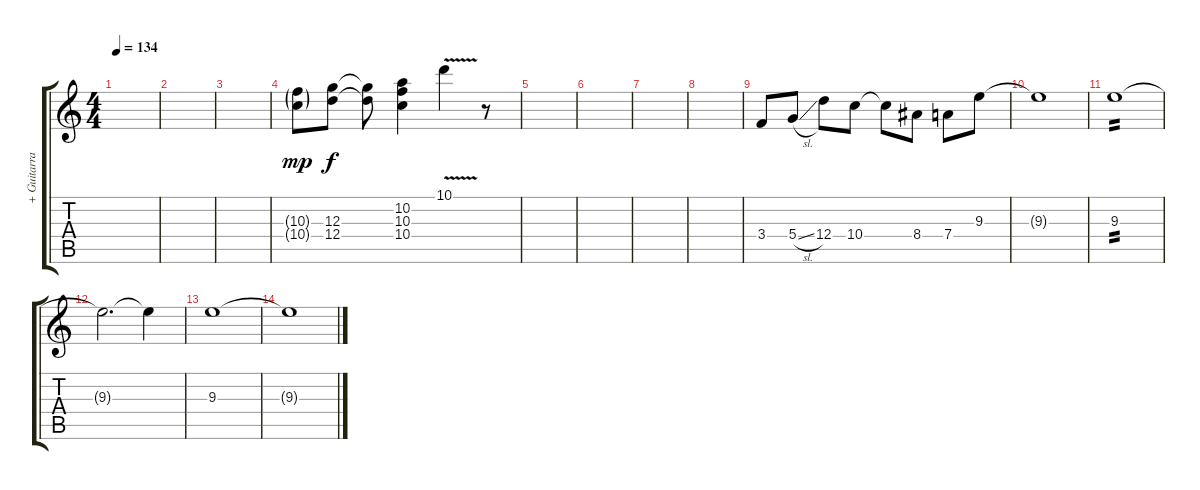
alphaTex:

\track ("+ Guitarra" "+ Guitarra") {instrument overdrivenguitar}
\staff {score tabs}
\tuning (E4 B3 G3 D3 A2 D2) {hide}
\ts (4 4)
\tempo 134
\clef g2
\ks c
|
|
|
(10.3{g} 10.4{g}).8{dy mp} (12.3 12.4).8{dy f} (12.3{t} 12.4{t}).8 (10.2 10.3 10.4).4 10.1{v}.4 r.8 |
|
|
|
|
3.4.8 5.4{sl}.8 12.4.8 10.4.8 10.4{t}.8 8.4.8 7.4.8 9.3.8 |
9.3{t}.1 |
9.3.1{tp 2} |
9.3{t}.2{d} 9.3{t}.4 |
9.3.1 |
9.3{t}.1
